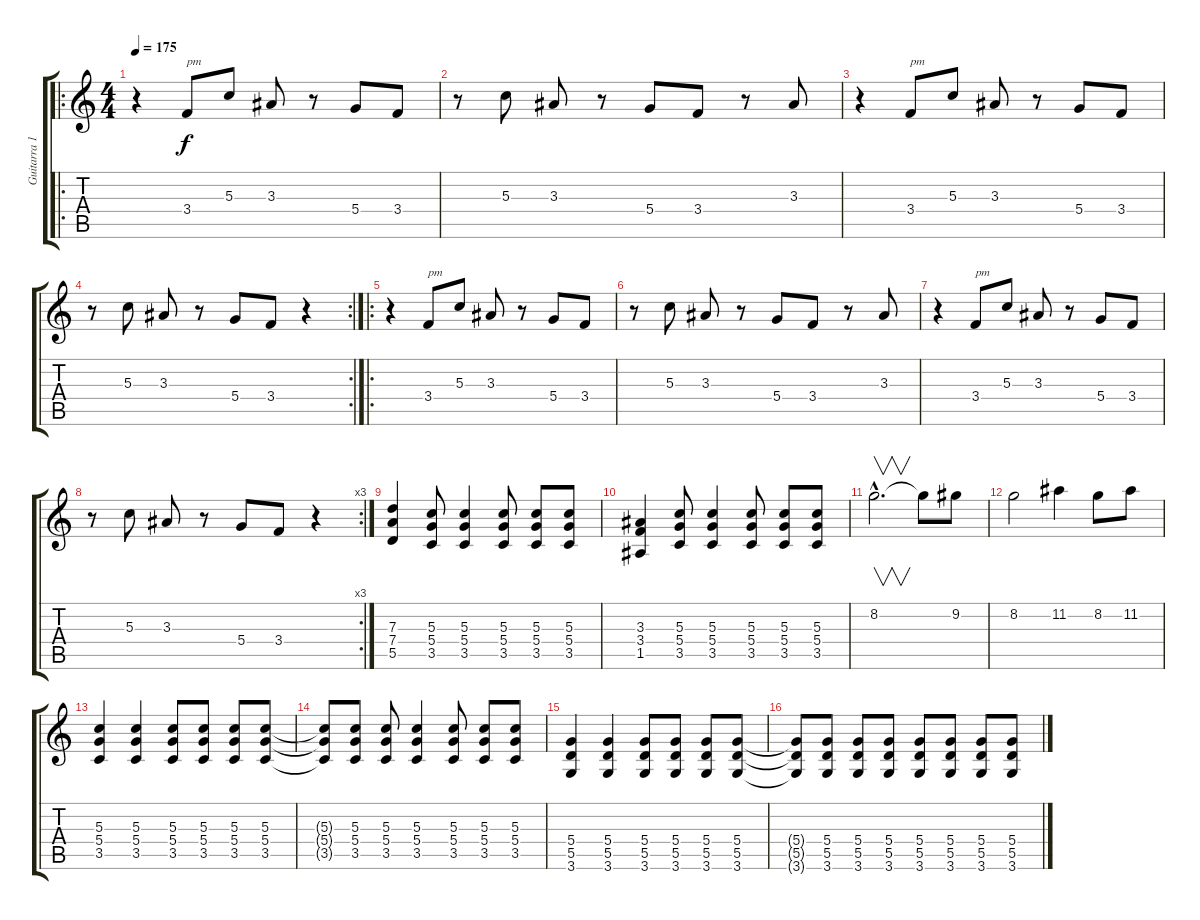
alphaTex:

\track ("Guitarra 1" "Guitarra 1") {instrument overdrivenguitar}
\staff {score tabs}
\tuning (E4 B3 G3 D3 A2 E2) {hide}
\ro
\ts (4 4)
\tempo 175
\clef g2
\ks c
r.4{dy f instrument overdrivenguitar} 3.4.8{txt "pm"} 5.3.8 3.3.8 r.8 5.4.8 3.4.8 |
r.8 5.3.8 3.3.8 r.8 5.4.8 3.4.8 r.8 3.3.8 |
r.4 3.4.8{txt "pm"} 5.3.8 3.3.8 r.8 5.4.8 3.4.8 |
\rc 2
r.8 5.3.8 3.3.8 r.8 5.4.8 3.4.8 r.4 |
\ro
r.4 3.4.8{txt "pm"} 5.3.8 3.3.8 r.8 5.4.8 3.4.8 |
r.8 5.3.8 3.3.8 r.8 5.4.8 3.4.8 r.8 3.3.8 |
r.4 3.4.8{txt "pm"} 5.3.8 3.3.8 r.8 5.4.8 3.4.8 |
\rc 3
r.8 5.3.8 3.3.8 r.8 5.4.8 3.4.8 r.4 |
(7.3 7.4 5.5).4 (5.3 5.4 3.5).8 (5.3 5.4 3.5).4 (5.3 5.4 3.5).8 (5.3 5.4 3.5).8 (5.3 5.4 3.5).8 |
(3.3 3.4 1.5).4 (5.3 5.4 3.5).8 (5.3 5.4 3.5).4 (5.3 5.4 3.5).8 (5.3 5.4 3.5).8 (5.3 5.4 3.5).8 |
8.2{hac}.2{v d} 8.2{t}.8 9.2.8 |
8.2.2 11.2.4 8.2.8 11.2.8 |
(5.3 5.4 3.5).4 (5.3 5.4 3.5).4 (5.3 5.4 3.5).8 (5.3 5.4 3.5).8 (5.3 5.4 3.5).8 (5.3 5.4 3.5).8 |
(5.3{t} 5.4{t} 3.5{t}).8 (5.3 5.4 3.5).8 (5.3 5.4 3.5).8 (5.3 5.4 3.5).4 (5.3 5.4 3.5).8 (5.3 5.4 3.5).8 (5.3 5.4 3.5).8 |
(5.4 5.5 3.6).4 (5.4 5.5 3.6).4 (5.4 5.5 3.6).8 (5.4 5.5 3.6).8 (5.4 5.5 3.6).8 (5.4 5.5 3.6).8 |
(5.4{t} 5.5{t} 3.6{t}).8 (5.4 5.5 3.6).8 (5.4 5.5 3.6).8 (5.4 5.5 3.6).8 (5.4 5.5 3.6).8 (5.4 5.5 3.6).8 (5.4 5.5 3.6).8 (5.4 5.5 3.6).8
